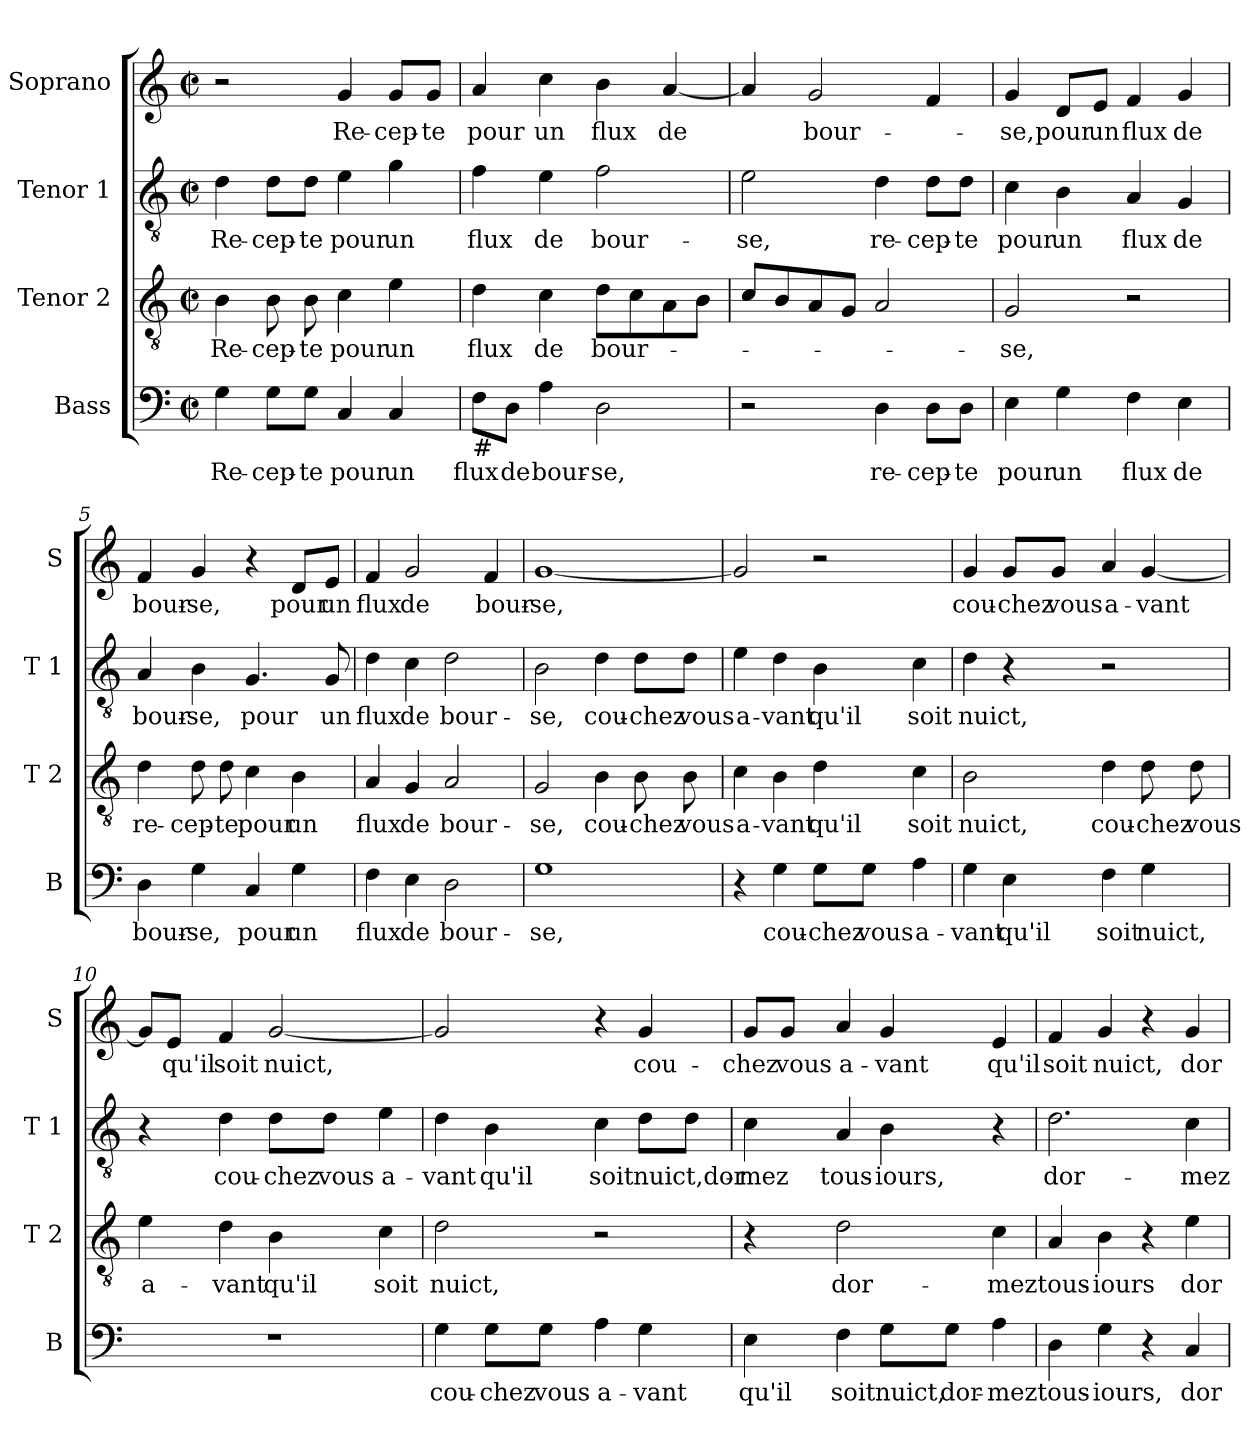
**kern	**text	**kern	**text	**kern	**text	**kern	**text
*part4	*part4	*part3	*part3	*part2	*part2	*part1	*part1
*staff4	*staff4	*staff3	*staff3	*staff2	*staff2	*staff1	*staff1
*I"Bass	*	*I"Tenor 2	*	*I"Tenor 1	*	*I"Soprano	*
*I'B	*	*I'T 2	*	*I'T 1	*	*I'S	*
*clefF4	*	*clefGv2	*	*clefGv2	*	*clefG2	*
*k[]	*	*k[]	*	*k[]	*	*k[]	*
*C:	*	*C:	*	*C:	*	*C:	*
*M2/2	*	*M2/2	*	*M2/2	*	*M2/2	*
*met(c|)	*	*met(c|)	*	*met(c|)	*	*met(c|)	*
=1	=1	=1	=1	=1	=1	=1	=1
!	!LO:LY:b	!	!LO:LY:b	!	!LO:LY:b	!	!
4G\	Re-	4B\	Re-	4d\	Re-	2r	.
!	!LO:LY:b	!	!LO:LY:b	!	!LO:LY:b	!	!
8G\L	-cep-	8B\	-cep-	8d\L	-cep-	.	.
!	!LO:LY:b	!	!LO:LY:b	!	!LO:LY:b	!	!
8G\J	-te	8B\	-te	8d\J	-te	.	.
!	!LO:LY:b	!	!LO:LY:b	!	!LO:LY:b	!	!LO:LY:b
4C/	pour	4c\	pour	4e\	pour	4g/	Re-
!	!LO:LY:b	!	!LO:LY:b	!	!LO:LY:b	!	!LO:LY:b
4C/	un	4e\	un	4g\	un	8g/L	-cep-
!	!	!	!	!	!	!	!LO:LY:b
.	.	.	.	.	.	8g/J	-te
=2	=2	=2	=2	=2	=2	=2	=2
!LO:TX:b:t=#	!	!	!	!	!	!	!
!	!LO:LY:b	!	!LO:LY:b	!	!LO:LY:b	!	!LO:LY:b
8F\L	flux	4d\	flux	4f\	flux	4a/	pour
!	!LO:LY:b	!	!	!	!	!	!
8D\J	de	.	.	.	.	.	.
!	!LO:LY:b	!	!LO:LY:b	!	!LO:LY:b	!	!LO:LY:b
4A\	bour-	4c\	de	4e\	de	4cc\	un
!	!LO:LY:b	!	!LO:LY:b	!	!LO:LY:b	!	!LO:LY:b
2D\	-se,	8d\L	bour-	2f\	bour-	4b\	flux
.	.	8c\	.	.	.	.	.
!	!	!	!	!	!	!	!LO:LY:b
.	.	8A\	.	.	.	[4a/	de
.	.	8B\J	.	.	.	.	.
=3	=3	=3	=3	=3	=3	=3	=3
!	!	!	!	!	!LO:LY:b	!	!
2r	.	8c/L	.	2e\	-se,	4a/]	.
.	.	8B/	.	.	.	.	.
!	!	!	!	!	!	!	!LO:LY:b
.	.	8A/	.	.	.	2g/	bour-
.	.	8G/J	.	.	.	.	.
!	!LO:LY:b	!	!	!	!LO:LY:b	!	!
4D\	re-	2A/	.	4d\	re-	.	.
!	!LO:LY:b	!	!	!	!LO:LY:b	!	!
8D\L	-cep-	.	.	8d\L	-cep-	4f/	.
!	!LO:LY:b	!	!	!	!LO:LY:b	!	!
8D\J	-te	.	.	8d\J	-te	.	.
=4	=4	=4	=4	=4	=4	=4	=4
!	!LO:LY:b	!	!LO:LY:b	!	!LO:LY:b	!	!LO:LY:b
4E\	pour	2G/	-se,	4c\	pour	4g/	-se,
!	!LO:LY:b	!	!	!	!LO:LY:b	!	!LO:LY:b
4G\	un	.	.	4B\	un	8d/L	pour
!	!	!	!	!	!	!	!LO:LY:b
.	.	.	.	.	.	8e/J	un
!	!LO:LY:b	!	!	!	!LO:LY:b	!	!LO:LY:b
4F\	flux	2r	.	4A/	flux	4f/	flux
!	!LO:LY:b	!	!	!	!LO:LY:b	!	!LO:LY:b
4E\	de	.	.	4G/	de	4g/	de
!!LO:LB:g=z
=5	=5	=5	=5	=5	=5	=5	=5
!	!LO:LY:b	!	!LO:LY:b	!	!LO:LY:b	!	!LO:LY:b
4D\	bour-	4d\	re-	4A/	bour-	4f/	bour-
!	!LO:LY:b	!	!LO:LY:b	!	!LO:LY:b	!	!LO:LY:b
4G\	-se,	8d\	-cep-	4B\	-se,	4g/	-se,
!	!	!	!LO:LY:b	!	!	!	!
.	.	8d\	-te	.	.	.	.
!	!LO:LY:b	!	!LO:LY:b	!	!LO:LY:b	!	!
4C/	pour	4c\	pour	4.G/	pour	4r	.
!	!LO:LY:b	!	!LO:LY:b	!	!	!	!LO:LY:b
4G\	un	4B\	un	.	.	8d/L	pour
!	!	!	!	!	!LO:LY:b	!	!LO:LY:b
.	.	.	.	8G/	un	8e/J	un
=6	=6	=6	=6	=6	=6	=6	=6
!	!LO:LY:b	!	!LO:LY:b	!	!LO:LY:b	!	!LO:LY:b
4F\	flux	4A/	flux	4d\	flux	4f/	flux
!	!LO:LY:b	!	!LO:LY:b	!	!LO:LY:b	!	!LO:LY:b
4E\	de	4G/	de	4c\	de	2g/	de
!	!LO:LY:b	!	!LO:LY:b	!	!LO:LY:b	!	!
2D\	bour-	2A/	bour-	2d\	bour-	.	.
!	!	!	!	!	!	!	!LO:LY:b
.	.	.	.	.	.	4f/	bour-
=7	=7	=7	=7	=7	=7	=7	=7
!	!LO:LY:b	!	!LO:LY:b	!	!LO:LY:b	!	!LO:LY:b
1G	-se,	2G/	-se,	2B\	-se,	[1g	-se,
!	!	!	!LO:LY:b	!	!LO:LY:b	!	!
.	.	4B\	cou-	4d\	cou-	.	.
!	!	!	!LO:LY:b	!	!LO:LY:b	!	!
.	.	8B\	-chez	8d\L	-chez	.	.
!	!	!	!LO:LY:b	!	!LO:LY:b	!	!
.	.	8B\	vous	8d\J	vous	.	.
=8	=8	=8	=8	=8	=8	=8	=8
!	!	!	!LO:LY:b	!	!LO:LY:b	!	!
4r	.	4c\	a-	4e\	a-	2g/]	.
!	!LO:LY:b	!	!LO:LY:b	!	!LO:LY:b	!	!
4G\	cou-	4B\	-vant	4d\	-vant	.	.
!	!LO:LY:b	!	!LO:LY:b	!	!LO:LY:b	!	!
8G\L	-chez	4d\	qu'il	4B\	qu'il	2r	.
!	!LO:LY:b	!	!	!	!	!	!
8G\J	vous	.	.	.	.	.	.
!	!LO:LY:b	!	!LO:LY:b	!	!LO:LY:b	!	!
4A\	a-	4c\	soit	4c\	soit	.	.
=9	=9	=9	=9	=9	=9	=9	=9
!	!LO:LY:b	!	!LO:LY:b	!	!LO:LY:b	!	!LO:LY:b
4G\	-vant	2B\	nuict,	4d\	nuict,	4g/	cou-
!	!LO:LY:b	!	!	!	!	!	!LO:LY:b
4E\	qu'il	.	.	4r	.	8g/L	-chez
!	!	!	!	!	!	!	!LO:LY:b
.	.	.	.	.	.	8g/J	vous
!	!LO:LY:b	!	!LO:LY:b	!	!	!	!LO:LY:b
4F\	soit	4d\	cou-	2r	.	4a/	a-
!	!LO:LY:b	!	!LO:LY:b	!	!	!	!LO:LY:b
4G\	nuict,	8d\	-chez	.	.	[4g/	-vant
!	!	!	!LO:LY:b	!	!	!	!
.	.	8d\	vous	.	.	.	.
!!LO:PB:g=z
=10	=10	=10	=10	=10	=10	=10	=10
!	!	!	!LO:LY:b	!	!	!	!
1r	.	4e\	a-	4r	.	8g/L]	.
!	!	!	!	!	!	!	!LO:LY:b
.	.	.	.	.	.	8e/J	qu'il
!	!	!	!LO:LY:b	!	!LO:LY:b	!	!LO:LY:b
.	.	4d\	-vant	4d\	cou-	4f/	soit
!	!	!	!LO:LY:b	!	!LO:LY:b	!	!LO:LY:b
.	.	4B\	qu'il	8d\L	-chez	[2g/	nuict,
!	!	!	!	!	!LO:LY:b	!	!
.	.	.	.	8d\J	vous	.	.
!	!	!	!LO:LY:b	!	!LO:LY:b	!	!
.	.	4c\	soit	4e\	a-	.	.
=11	=11	=11	=11	=11	=11	=11	=11
!	!LO:LY:b	!	!LO:LY:b	!	!LO:LY:b	!	!
4G\	cou-	2d\	nuict,	4d\	-vant	2g/]	.
!	!LO:LY:b	!	!	!	!LO:LY:b	!	!
8G\L	-chez	.	.	4B\	qu'il	.	.
!	!LO:LY:b	!	!	!	!	!	!
8G\J	vous	.	.	.	.	.	.
!	!LO:LY:b	!	!	!	!LO:LY:b	!	!
4A\	a-	2r	.	4c\	soit	4r	.
!	!LO:LY:b	!	!	!	!LO:LY:b	!	!LO:LY:b
4G\	-vant	.	.	8d\L	nuict,dor-	4g/	cou-
.	.	.	.	8d\J	.	.	.
=12	=12	=12	=12	=12	=12	=12	=12
!	!LO:LY:b	!	!	!	!LO:LY:b	!	!LO:LY:b
4E\	qu'il	4r	.	4c\	-mez	8g/L	-chez
!	!	!	!	!	!	!	!LO:LY:b
.	.	.	.	.	.	8g/J	vous
!	!LO:LY:b	!	!LO:LY:b	!	!LO:LY:b	!	!LO:LY:b
4F\	soit	2d\	dor-	4A/	tous-	4a/	a-
!	!LO:LY:b	!	!	!	!LO:LY:b	!	!LO:LY:b
8G\L	nuict,	.	.	4B\	-iours,	4g/	-vant
!	!LO:LY:b	!	!	!	!	!	!
8G\J	dor-	.	.	.	.	.	.
!	!LO:LY:b	!	!LO:LY:b	!	!	!	!LO:LY:b
4A\	-mez	4c\	-mez	4r	.	4e/	qu'il
=13	=13	=13	=13	=13	=13	=13	=13
!	!LO:LY:b	!	!LO:LY:b	!	!LO:LY:b	!	!LO:LY:b
4D\	tous-	4A/	tous-	2.d\	dor-	4f/	soit
!	!LO:LY:b	!	!LO:LY:b	!	!	!	!LO:LY:b
4G\	-iours,	4B\	-iours	.	.	4g/	nuict,
4r	.	4r	.	.	.	4r	.
!	!LO:LY:b	!	!LO:LY:b	!	!LO:LY:b	!	!LO:LY:b
4C/	dor-	4e\	dor-	4c\	-mez	4g/	dor-
=	=	=	=	=	=	=	=
*-	*-	*-	*-	*-	*-	*-	*-
